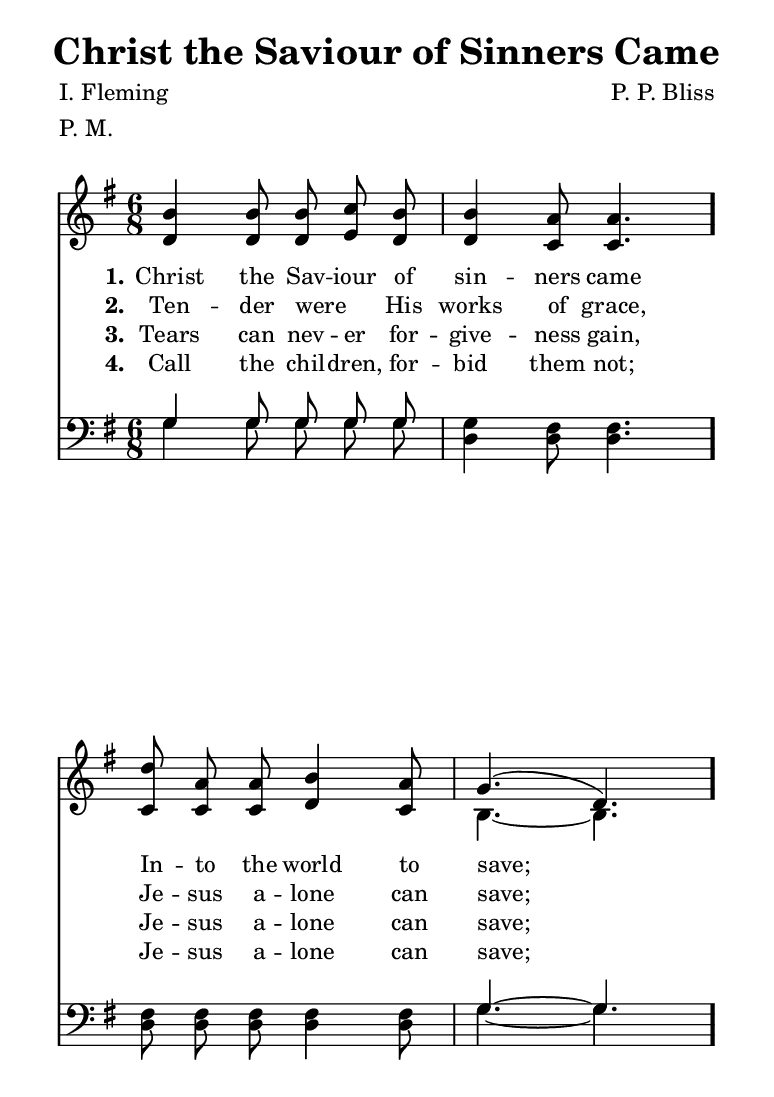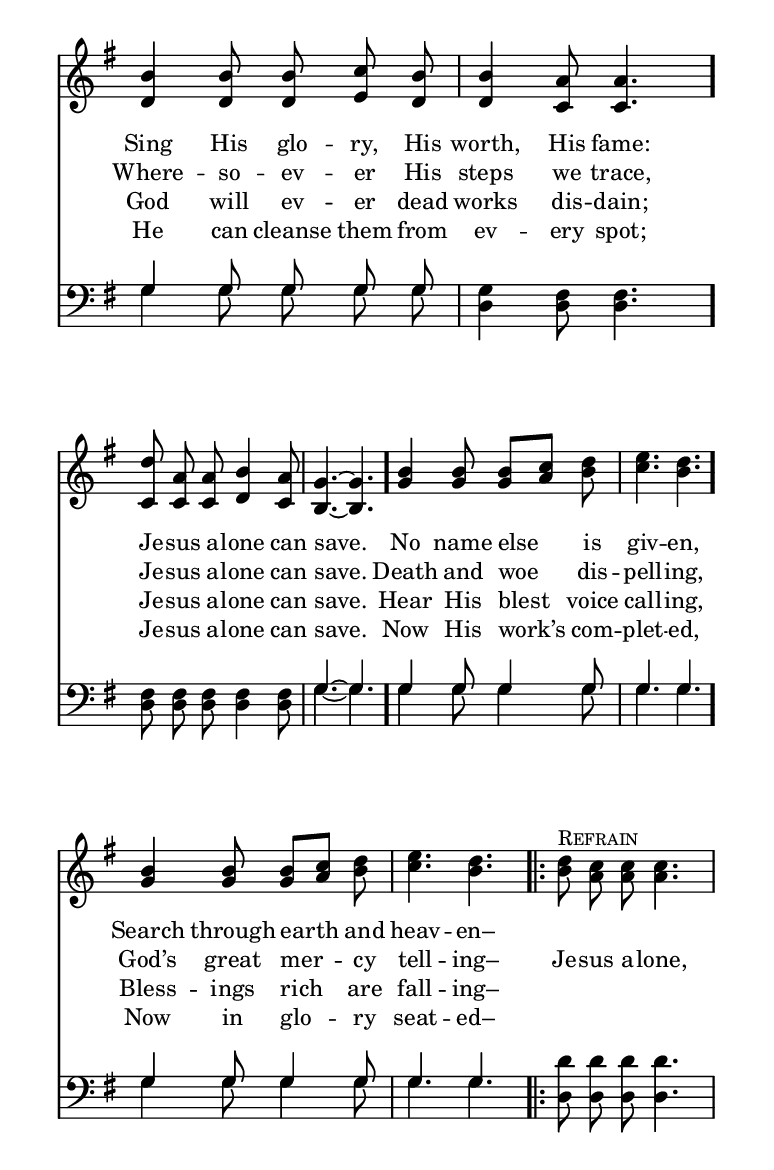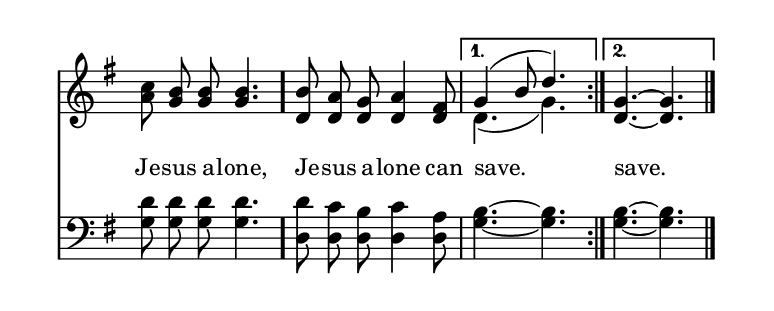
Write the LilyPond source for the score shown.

\include "common/global.ily"
\paper {
  \include "common/paper.ily"
}

\header{
  %children
  hymnnumber = "332"
  title = "Christ the Saviour of Sinners Came"
  tunename = "Wonderful Words of Life"
  meter = "P. M."
  poet = "I. Fleming"
  composer = "P. P. Bliss"
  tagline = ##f
}

global = {
  \include "common/overrides.ily"
  \override Staff.TimeSignature.style = #'numbered
  \time 6/8
  \override Score.MetronomeMark.transparent = ##t % hide all fermata changes too
  \tempo 4=80
  \key g \major
  \autoBeamOff
}

patternA = { c4 c8 c c c | c4 c8 c4. }
patternB = { c8 c c c4 c8 | c4. c }
patternC = { c4 c8 c8[ c] c | c4. c }
patternD = { c4 c8 c4 c8 | c4. c }
patternE = { c8 c c c4. }
patternF = { c8 c c c4 c8 }

notesSoprano = {
\global
\relative c'' {

  \changePitch \patternA { b b b c b | b a a }
  \changePitch \patternB { d a a b a | g( d) }
  \changePitch \patternA { b' b b c b | b a a }
  \changePitch \patternB { d a a b a | g ~ g }
  \changePitch \patternC { b b b c d | e d }
  \changePitch \patternC { b b b c d | e d } \bar ".|:-||"

  \repeat volta 2 {
    \changePitch \patternE { d^\markup { \small \caps "Refrain" } c c c | c b b b }
    \changePitch \patternF { b a g a fis | }
  } \alternative {
    { g4( b8 d4.) }
    { g,4. ~ g }
  }

  \bar "|."

}
}

notesAlto = {
\global
\relative e' {

  \changePitch \patternA { d d d e d | d c c }
  \changePitch \patternB { c c c d c | b ~ b }
  \changePitch \patternA { d d d e d | d c c }
  \changePitch \patternB { c c c d c | b ~ b }
  \changePitch \patternC { g' g g a b | c b }
  \changePitch \patternC { g g g a b | c b }

  \repeat volta 2 {
    \changePitch \patternE { b a a a | a g g g }
    \changePitch \patternF { d d d d d | }
  } \alternative {
    { d4.( g) }
    { d4. ~ d }
  }

}
}

notesTenor = {
\global
\relative a {

  \changePitch \patternA { g g g g g | g fis fis }
  \changePitch \patternB { fis fis fis fis fis | g ~ g }
  \changePitch \patternA { g g g g g | g fis fis }
  \changePitch \patternB { fis fis fis fis fis | g ~ g }
  \changePitch \patternD { g g g g | g g }
  \changePitch \patternD { g g g g | g g }

  \repeat volta 2 {
    \changePitch \patternE { d' d d d | d d d d }
    \changePitch \patternF { d c b c a | }
  } \alternative {
    { b4. ~ b }
    { b4. ~ b }
  }

}
}

notesBass = {
\global
\relative f {

  \changePitch \patternA { g g g g g | d d d }
  \changePitch \patternB { d d d d d | g ~ g }
  \changePitch \patternA { g g g g g | d d d }
  \changePitch \patternB { d d d d d | g ~ g }
  \changePitch \patternD { g g g g | g g }
  \changePitch \patternD { g g g g | g g }

  \repeat volta 2 {
    \changePitch \patternE { d d d d | g g g g }
    \changePitch \patternF { d d d d d | }
  } \alternative {
    { g4. ~ g }
    { g4. ~ g }
  }

}
}

Refrain = \lyricmode {

Je -- sus a -- lone, Je -- sus a -- lone, \bar "."
Je -- sus a -- lone can save. %{HIDE>%} save. %{<HIDE%} % \bar "."
%LYRICS Je -- sus a -- lone, Je -- sus a -- lone,
%LYRICS Je -- sus a -- lone can save.

}

wordsA = \lyricmode {
\set stanza = "1."

Christ the Sav -- iour of sin -- ners came \bar "." % original does not have line-end bars
In -- to the world to save; \bar "."
Sing His glo -- ry, His worth, His fame: \bar "."
Je -- sus a -- lone can save. \bar "."
No name else is giv -- en, \bar "."
Search through earth and heav -- en– % \bar "."

}

wordsB = \lyricmode {
\set stanza = "2."

Ten -- der were _ His works of grace,
Je -- sus a -- lone can save;
Where -- so -- ev -- er His steps we trace,
Je -- sus a -- lone can save.
Death and woe dis -- pell -- ing,
God’s great mer -- cy tell -- ing–

\Refrain

}

wordsC = \lyricmode {
\set stanza = "3."

Tears can nev -- er for -- give -- ness gain,
Je -- sus a -- lone can save;
God will ev -- er dead works dis -- dain;
Je -- sus a -- lone can save.
Hear His blest voice call -- ing,
Bless -- ings rich are fall -- ing–

}

wordsD = \lyricmode {
\set stanza = "4."

Call the chil -- dren, for -- bid them not;
Je -- sus a -- lone can save;
He can cleanse them from ev -- ery spot;
Je -- sus a -- lone can save.
Now His work’s com -- plet -- ed,
Now in glo -- ry seat -- ed–

}

\score {
  \context ChoirStaff <<
    \context Staff = upper <<
      \set Staff.autoBeaming = ##f
      \set ChoirStaff.systemStartDelimiter = #'SystemStartBar
      \set ChoirStaff.printPartCombineTexts = ##f
      \partcombine #'(2 . 9) \notesSoprano \notesAlto
      \context NullVoice = sopranos { \voiceOne << \notesSoprano >> }
      \context NullVoice = altos { \voiceTwo << \notesAlto >> }
      \context Lyrics = one   \lyricsto sopranos \wordsA
      \context Lyrics = two   \lyricsto sopranos \wordsB
      \context Lyrics = three \lyricsto sopranos \wordsC
      \context Lyrics = four  \lyricsto sopranos \wordsD
    >>
    \context Staff = men <<
      \set Staff.autoBeaming = ##f
      \clef bass
      \set ChoirStaff.printPartCombineTexts = ##f
      \partcombine #'(2 . 9) \notesTenor \notesBass
      \context NullVoice = tenors { \voiceOne << \notesTenor >> }
      \context NullVoice = basses { \voiceTwo << \notesBass >> }
    >>
  >>
  \layout {
    \include "common/layout.ily"
  }
}

\score {
  \unfoldRepeats \context ChoirStaff <<
    \context Staff = upper <<
      \context Voice = sopranos { \voiceOne << \notesSoprano >> }
      \context Voice = altos { \voiceTwo << \notesAlto >> }
    >>
    \context Staff = men <<
      \context Voice = tenors { \voiceOne << \notesTenor >> }
      \context Voice = basses { \voiceTwo << \notesBass >> }
    >>
  >>
  \midi{
    \include "common/midi.ily"
  }
}

\version "2.19.49"  % necessary for upgrading to future LilyPond versions.

% vi:set et ts=2 sw=2 ai nocindent syntax=lilypond:
